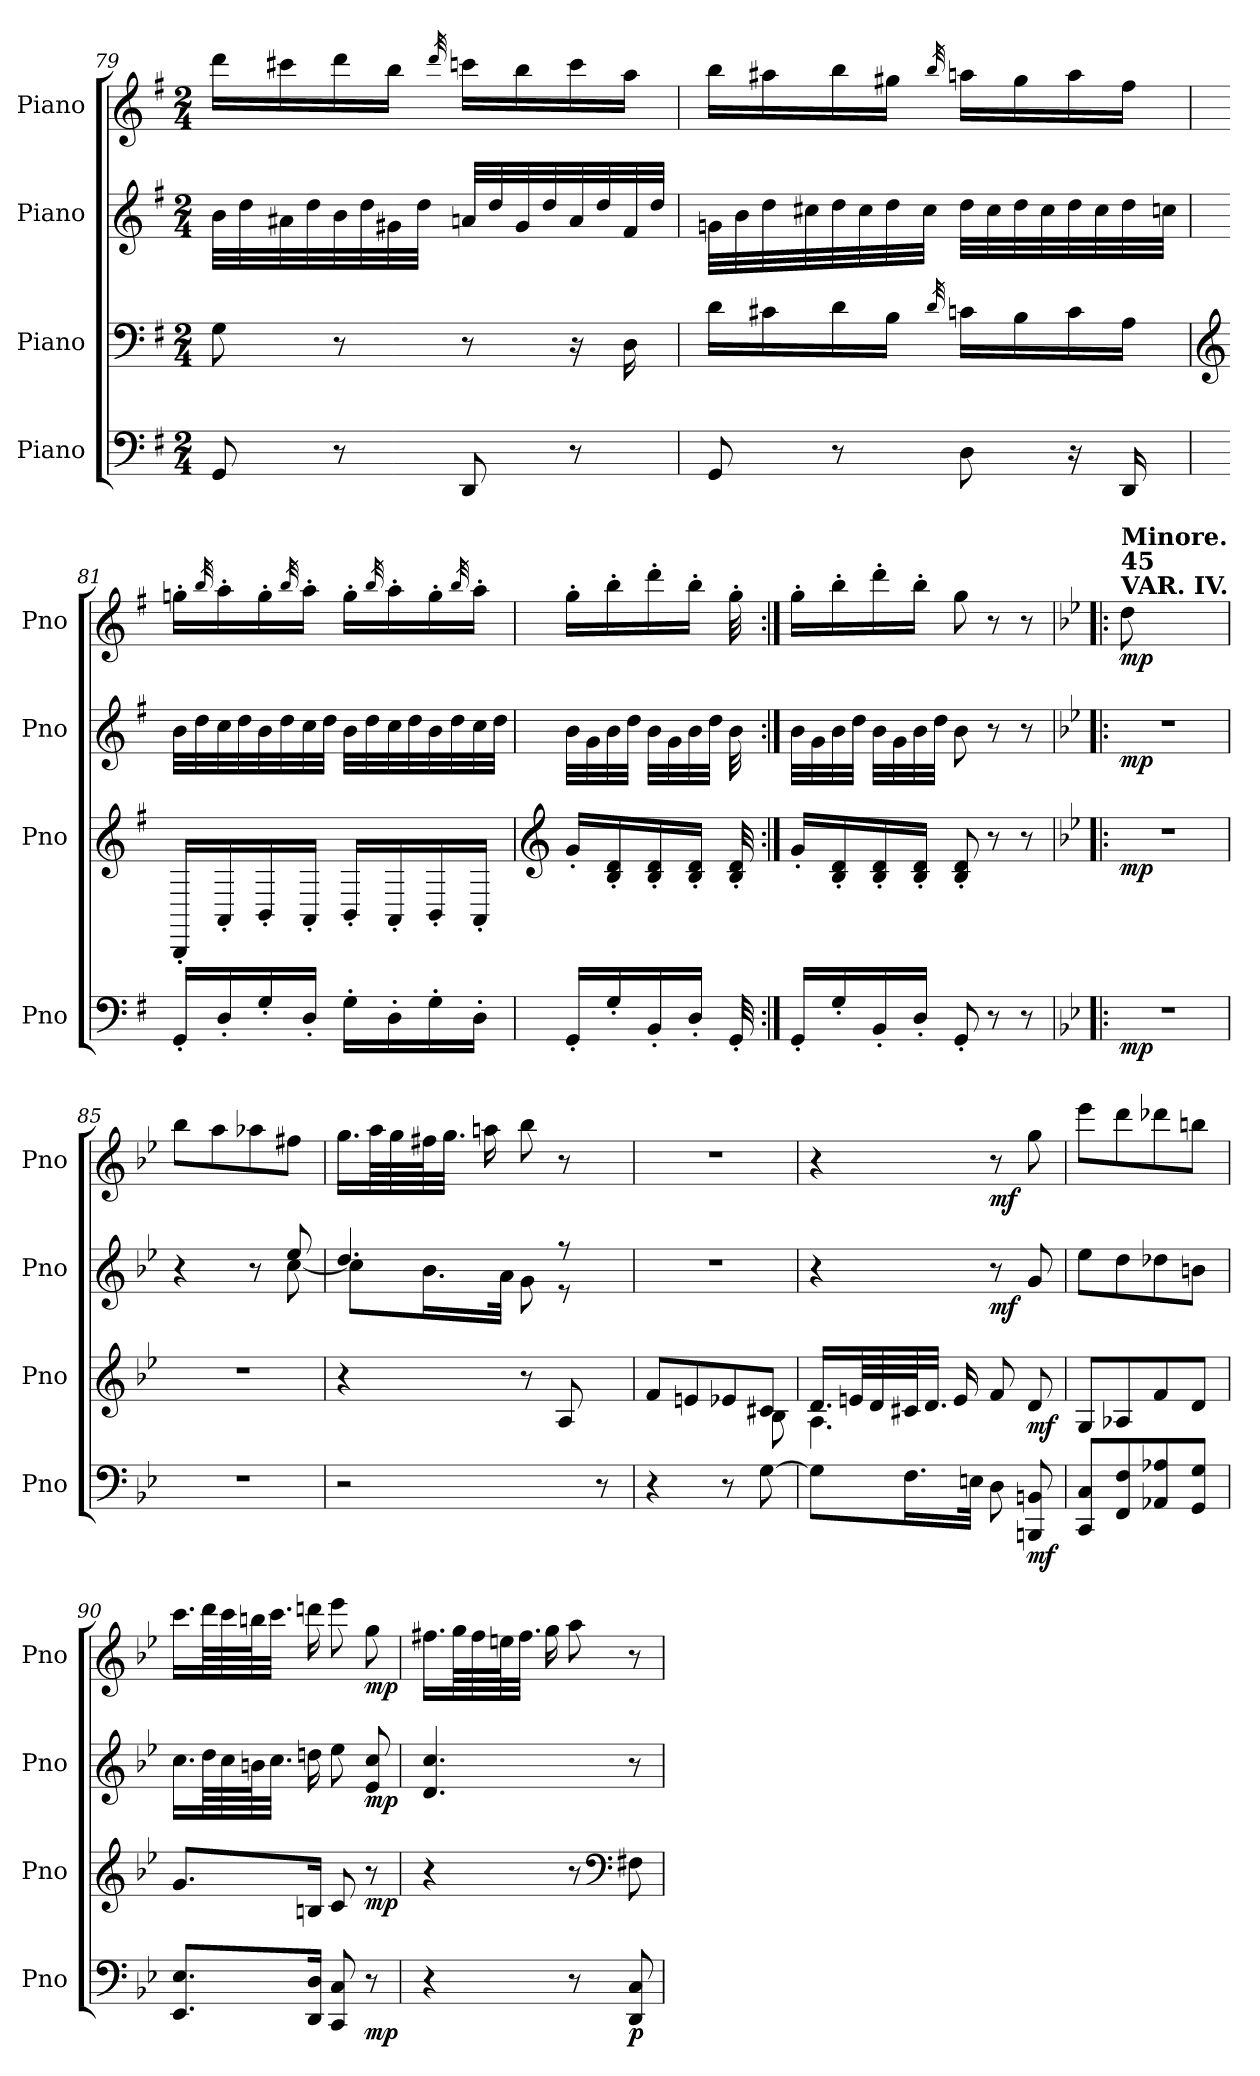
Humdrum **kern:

**kern	**dynam	**kern	**dynam	**kern	**dynam	**kern	**dynam
*part4	*part4	*part3	*part3	*part2	*part2	*part1	*part1
*staff4	*staff4	*staff3	*staff3	*staff2	*staff2	*staff1	*staff1
*I"Piano	*	*I"Piano	*	*I"Piano	*	*I"Piano	*
*I'Pno	*	*I'Pno	*	*I'Pno	*	*I'Pno	*
*clefF4	*	*clefF4	*	*clefG2	*	*clefG2	*
*k[f#]	*	*k[f#]	*	*k[f#]	*	*k[f#]	*
*M2/4	*	*M2/4	*	*M2/4	*	*M2/4	*
=79	=79	=79	=79	=79	=79	=79	=79
8GG/	.	8G\	.	32b\LLL	.	16ddd\LL	.
.	.	.	.	32dd\	.	.	.
.	.	.	.	32a#X\	.	16ccc#X\	.
.	.	.	.	32dd\	.	.	.
8r	.	8r	.	32b\	.	16ddd\	.
.	.	.	.	32dd\	.	.	.
.	.	.	.	32g#X\	.	16bb\JJ	.
.	.	.	.	32dd\JJJ	.	.	.
.	.	.	.	.	.	32qddd/	.
8DD/	.	8r	.	32an/LLL	.	16cccn\LL	.
.	.	.	.	32dd/	.	.	.
.	.	.	.	32g#/	.	16bb\	.
.	.	.	.	32dd/	.	.	.
8r	.	16r	.	32a/	.	16ccc\	.
.	.	.	.	32dd/	.	.	.
.	.	16D\	.	32f#/	.	16aa\JJ	.
.	.	.	.	32dd/JJJ	.	.	.
!!LO:PB:g=z
=80	=80	=80	=80	=80	=80	=80	=80
8GG/	.	16d\LL	.	32gn\LLL	.	16bb\LL	.
.	.	.	.	32b\	.	.	.
.	.	16c#X\	.	32dd\	.	16aa#X\	.
.	.	.	.	32cc#X\	.	.	.
8r	.	16d\	.	32dd\	.	16bb\	.
.	.	.	.	32cc#\	.	.	.
.	.	16B\JJ	.	32dd\	.	16gg#X\JJ	.
.	.	.	.	32cc#\JJJ	.	.	.
.	.	32qd/	.	.	.	32qbb/	.
8D\	.	16cn\LL	.	32dd\LLL	.	16aan\LL	.
.	.	.	.	32cc#\	.	.	.
.	.	16B\	.	32dd\	.	16gg#\	.
.	.	.	.	32cc#\	.	.	.
16r	.	16c\	.	32dd\	.	16aa\	.
.	.	.	.	32cc#\	.	.	.
16DD/	.	16A\JJ	.	32dd\	.	16ff#\JJ	.
.	.	.	.	32ccn\JJJ	.	.	.
=81	=81	=81	=81	=81	=81	=81	=81
*	*	*clefG2	*	*	*	*	*
16GG'/LL	.	16BBB'/LL	.	32b\LLL	.	16ggn'\LL	.
.	.	.	.	32dd\	.	.	.
.	.	.	.	.	.	32qbb/	.
16D'/	.	16AA'/	.	32cc\	.	16aa'\	.
.	.	.	.	32dd\	.	.	.
16G'/	.	16BB'/	.	32b\	.	16gg'\	.
.	.	.	.	32dd\	.	.	.
.	.	.	.	.	.	32qbb/	.
16D'/JJ	.	16AA'/JJ	.	32cc\	.	16aa'\JJ	.
.	.	.	.	32dd\JJJ	.	.	.
16G'\LL	.	16BB'/LL	.	32b\LLL	.	16gg'\LL	.
.	.	.	.	32dd\	.	.	.
.	.	.	.	.	.	32qbb/	.
16D'\	.	16AA'/	.	32cc\	.	16aa'\	.
.	.	.	.	32dd\	.	.	.
16G'\	.	16BB'/	.	32b\	.	16gg'\	.
.	.	.	.	32dd\	.	.	.
.	.	.	.	.	.	32qbb/	.
16D'\JJ	.	16AA'/JJ	.	32cc\	.	16aa'\JJ	.
.	.	.	.	32dd\JJJ	.	.	.
=82	=82	=82	=82	=82	=82	=82	=82
*	*	*clefG2	*	*	*	*	*
16GG'/LL	.	16g'/LL	.	32b\LLL	.	16gg'\LL	.
.	.	.	.	32g\	.	.	.
16G'/	.	16B/' 16d/'	.	32b\	.	16bb'\	.
.	.	.	.	32dd\JJJ	.	.	.
16BB'/	.	16B/' 16d/'	.	32b\LLL	.	16ddd'\	.
.	.	.	.	32g\	.	.	.
16D'/JJ	.	16B/' 16d/'JJ	.	32b\	.	16bb'\JJ	.
.	.	.	.	32dd\JJJ	.	.	.
32GG'/	.	32B/' 32d/'	.	32b\	.	32gg'\	.
!!LO:LB:g=z
=83:|!	=83:|!	=83:|!	=83:|!	=83:|!	=83:|!	=83:|!	=83:|!
16GG'/LL	.	16g'/LL	.	32b\LLL	.	16gg'\LL	.
.	.	.	.	32g\	.	.	.
16G'/	.	16B/' 16d/'	.	32b\	.	16bb'\	.
.	.	.	.	32dd\JJJ	.	.	.
16BB'/	.	16B/' 16d/'	.	32b\LLL	.	16ddd'\	.
.	.	.	.	32g\	.	.	.
16D'/JJ	.	16B/' 16d/'JJ	.	32b\	.	16bb'\JJ	.
.	.	.	.	32dd\JJJ	.	.	.
8GG'/	.	8B/' 8d/'	.	8b\	.	8gg\	.
8r	.	8r	.	8r	.	8r	.
8r	.	8r	.	8r	.	8r	.
!!LO:LB:g=z
=84!|:	=84!|:	=84!|:	=84!|:	=84!|:	=84!|:	=84!|:	=84!|:
*k[b-e-]	*	*k[b-e-]	*	*k[b-e-]	*	*k[b-e-]	*
!	!	!	!	!	!	!LO:TX:a:B:t=VAR. IV.	!
!	!	!	!	!	!	!LO:TX:a:B:t=45	!
!	!	!	!	!	!	!LO:TX:a:B:t=Minore.	!
!	!LO:DY:b	!	!LO:DY:b	!	!LO:DY:b	!	!LO:DY:b
2r	mp	2r	mp	2r	mp	8dd\	mp
.	.	.	.	.	.	4.ryy	.
=85	=85	=85	=85	=85	=85	=85	=85
*	*	*	*	*^	*	*	*
2r	.	2r	.	4r	4.ryy	.	8bb-\L	.
.	.	.	.	.	.	.	8aa\	.
.	.	.	.	8r	.	.	8aa-X\	.
.	.	.	.	8ee-/	[8cc\	.	8ff#X\J	.
=86	=86	=86	=86	=86	=86	=86	=86	=86
2r	.	4r	.	4.dd/	8cc\L]	.	16.gg\LL	.
.	.	.	.	.	.	.	64aa\LL	.
.	.	.	.	.	.	.	64gg\	.
.	.	.	.	.	16.b-\L	.	64ff#X\J	.
.	.	.	.	.	.	.	32.gg\JJJ	.
.	.	.	.	.	.	.	16aan\	.
.	.	.	.	.	32a\JJk	.	.	.
.	.	8r	.	.	8g\	.	8bb-\	.
.	.	8A/	.	8r	8r	.	8r	.
8r	.	8ryy	.	8ryy	8ryy	.	8ryy	.
*	*	*	*	*v	*v	*	*	*
=87	=87	=87	=87	=87	=87	=87	=87
*	*	*^	*	*	*	*	*
4r	.	8f/L	4.ryy	.	2r	.	2r	.
.	.	8en/	.	.	.	.	.	.
8r	.	8e-X/	.	.	.	.	.	.
[8G\	.	8c#X/J	8B-\	.	.	.	.	.
=88	=88	=88	=88	=88	=88	=88	=88	=88
8G\L]	.	16.d/LL	4.A\	.	4r	.	4r	.
.	.	64en/LL	.	.	.	.	.	.
.	.	64d/	.	.	.	.	.	.
16.F\L	.	64c#X/J	.	.	.	.	.	.
.	.	32.d/JJJ	.	.	.	.	.	.
.	.	16e/	.	.	.	.	.	.
32En\JJk	.	.	.	.	.	.	.	.
!	!	!	!	!	!	!LO:DY:b	!	!LO:DY:b
8D\	.	8f/	.	.	8r	mf	8r	mf
!	!LO:DY:b	!	!	!LO:DY:b	!	!	!	!
8BBBn/ 8BBn/	mf	8d/	8ryy	mf	8g/	.	8gg\	.
*	*	*v	*v	*	*	*	*	*
!!LO:PB:g=z
=89	=89	=89	=89	=89	=89	=89	=89
8CC/ 8C/L	.	8G/L	.	8ee-\L	.	8eee-\L	.
8FF/ 8F/	.	8A-X/	.	8dd\	.	8ddd\	.
8AA-X/ 8A-X/	.	8f/	.	8dd-X\	.	8ddd-X\	.
8GG/ 8G/J	.	8d/J	.	8bn\J	.	8bbn\J	.
=90	=90	=90	=90	=90	=90	=90	=90
8.EE-/ 8.E-/L	.	8.g/L	.	16.cc\LL	.	16.ccc\LL	.
.	.	.	.	64dd\LL	.	64ddd\LL	.
.	.	.	.	64cc\	.	64ccc\	.
.	.	.	.	64bn\J	.	64bbn\J	.
.	.	.	.	32.cc\JJJ	.	32.ccc\JJJ	.
16DD/ 16D/Jk	.	16Bn/Jk	.	16ddn\	.	16dddn\	.
8CC/ 8C/	.	8c/	.	8ee-\	.	8eee-\	.
!	!LO:DY:b	!	!LO:DY:b	!	!LO:DY:b	!	!LO:DY:b
8r	mp	8r	mp	8e-/ 8cc/	mp	8gg\	mp
=91	=91	=91	=91	=91	=91	=91	=91
4r	.	4r	.	4.d/ 4.cc/	.	16.ff#X\LL	.
.	.	.	.	.	.	64gg\LL	.
.	.	.	.	.	.	64ff#\	.
.	.	.	.	.	.	64een\J	.
.	.	.	.	.	.	32.ff#\JJJ	.
.	.	.	.	.	.	16gg\	.
8r	.	8r	.	.	.	8aa\	.
*	*	*clefF4	*	*	*	*	*
!	!LO:DY:b	!	!	!	!	!	!
8DD/ 8C/	p	8F#X\	.	8r	.	8r	.
=	=	=	=	=	=	=	=
*-	*-	*-	*-	*-	*-	*-	*-
